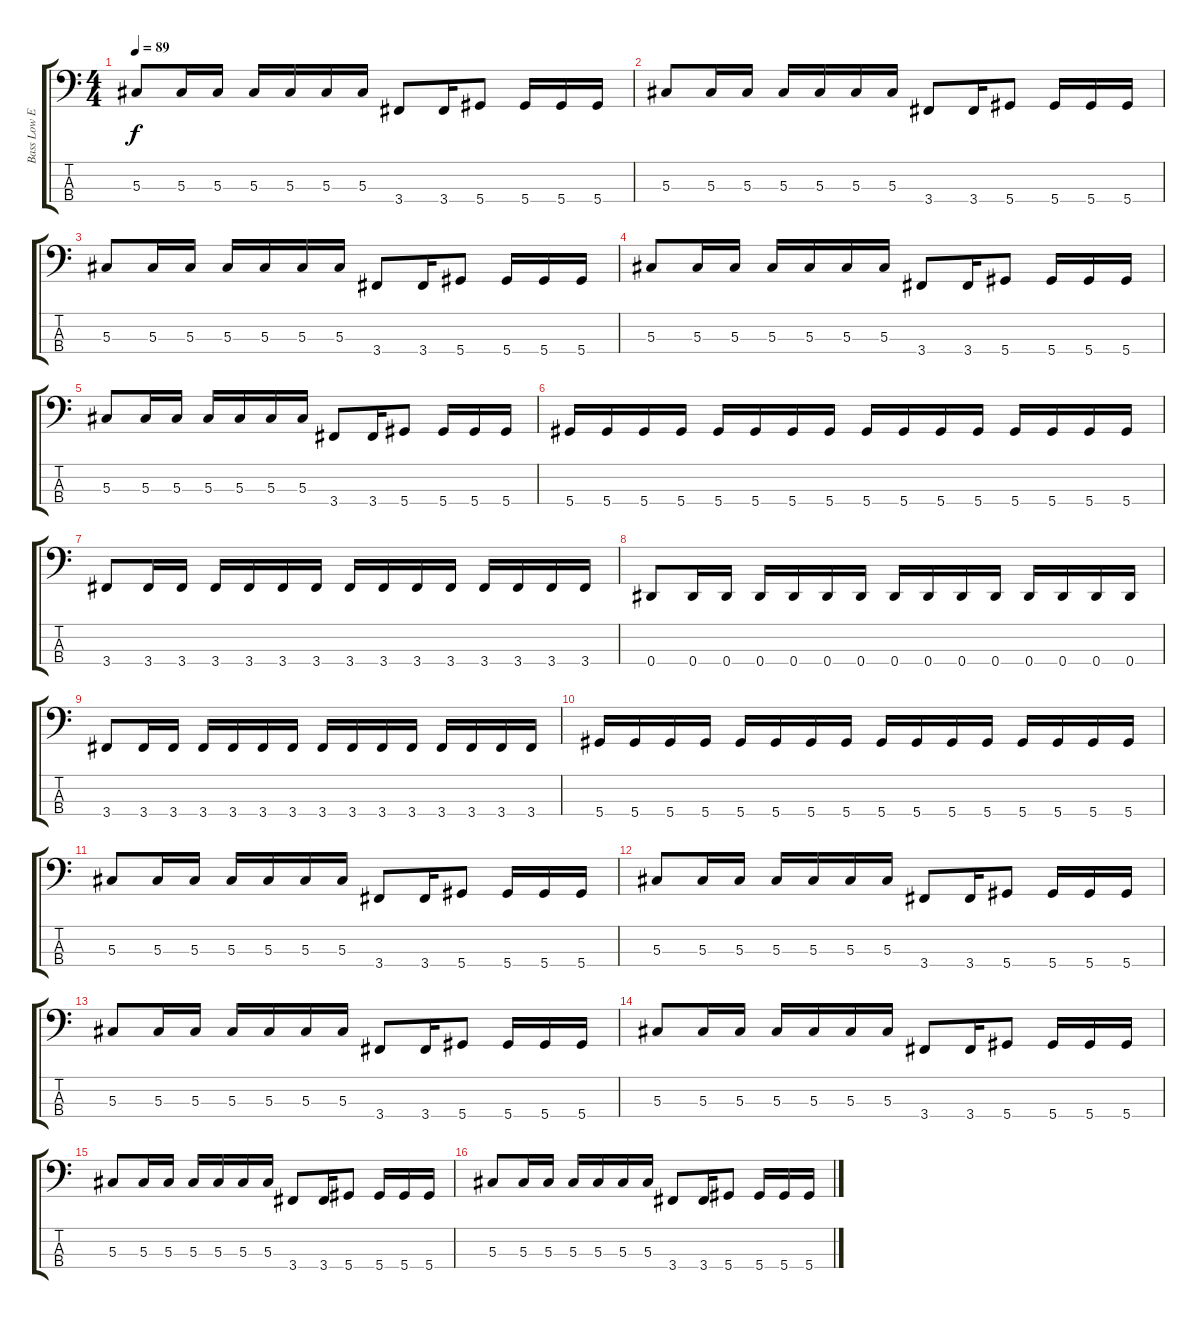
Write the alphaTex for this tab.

\track ("Bass Low End" "Bass Low E") {instrument electricbassfinger}
\staff {score tabs}
\tuning (Gb2 Db2 Ab1 Eb1) {hide}
\ts (4 4)
\tempo 89
\clef f4
\ks c
5.3.8{dy f} 5.3.16 5.3.16 5.3.16 5.3.16 5.3.16 5.3.16 3.4.8 3.4.16 5.4.8 5.4.16 5.4.16 5.4.16 |
5.3.8 5.3.16 5.3.16 5.3.16 5.3.16 5.3.16 5.3.16 3.4.8 3.4.16 5.4.8 5.4.16 5.4.16 5.4.16 |
5.3.8 5.3.16 5.3.16 5.3.16 5.3.16 5.3.16 5.3.16 3.4.8 3.4.16 5.4.8 5.4.16 5.4.16 5.4.16 |
5.3.8 5.3.16 5.3.16 5.3.16 5.3.16 5.3.16 5.3.16 3.4.8 3.4.16 5.4.8 5.4.16 5.4.16 5.4.16 |
5.3.8 5.3.16 5.3.16 5.3.16 5.3.16 5.3.16 5.3.16 3.4.8 3.4.16 5.4.8 5.4.16 5.4.16 5.4.16 |
5.4.16 5.4.16 5.4.16 5.4.16 5.4.16 5.4.16 5.4.16 5.4.16 5.4.16 5.4.16 5.4.16 5.4.16 5.4.16 5.4.16 5.4.16 5.4.16 |
3.4.8 3.4.16 3.4.16 3.4.16 3.4.16 3.4.16 3.4.16 3.4.16 3.4.16 3.4.16 3.4.16 3.4.16 3.4.16 3.4.16 3.4.16 |
0.4.8 0.4.16 0.4.16 0.4.16 0.4.16 0.4.16 0.4.16 0.4.16 0.4.16 0.4.16 0.4.16 0.4.16 0.4.16 0.4.16 0.4.16 |
3.4.8 3.4.16 3.4.16 3.4.16 3.4.16 3.4.16 3.4.16 3.4.16 3.4.16 3.4.16 3.4.16 3.4.16 3.4.16 3.4.16 3.4.16 |
5.4.16 5.4.16 5.4.16 5.4.16 5.4.16 5.4.16 5.4.16 5.4.16 5.4.16 5.4.16 5.4.16 5.4.16 5.4.16 5.4.16 5.4.16 5.4.16 |
5.3.8 5.3.16 5.3.16 5.3.16 5.3.16 5.3.16 5.3.16 3.4.8 3.4.16 5.4.8 5.4.16 5.4.16 5.4.16 |
5.3.8 5.3.16 5.3.16 5.3.16 5.3.16 5.3.16 5.3.16 3.4.8 3.4.16 5.4.8 5.4.16 5.4.16 5.4.16 |
5.3.8 5.3.16 5.3.16 5.3.16 5.3.16 5.3.16 5.3.16 3.4.8 3.4.16 5.4.8 5.4.16 5.4.16 5.4.16 |
5.3.8 5.3.16 5.3.16 5.3.16 5.3.16 5.3.16 5.3.16 3.4.8 3.4.16 5.4.8 5.4.16 5.4.16 5.4.16 |
5.3.8 5.3.16 5.3.16 5.3.16 5.3.16 5.3.16 5.3.16 3.4.8 3.4.16 5.4.8 5.4.16 5.4.16 5.4.16 |
5.3.8 5.3.16 5.3.16 5.3.16 5.3.16 5.3.16 5.3.16 3.4.8 3.4.16 5.4.8 5.4.16 5.4.16 5.4.16
